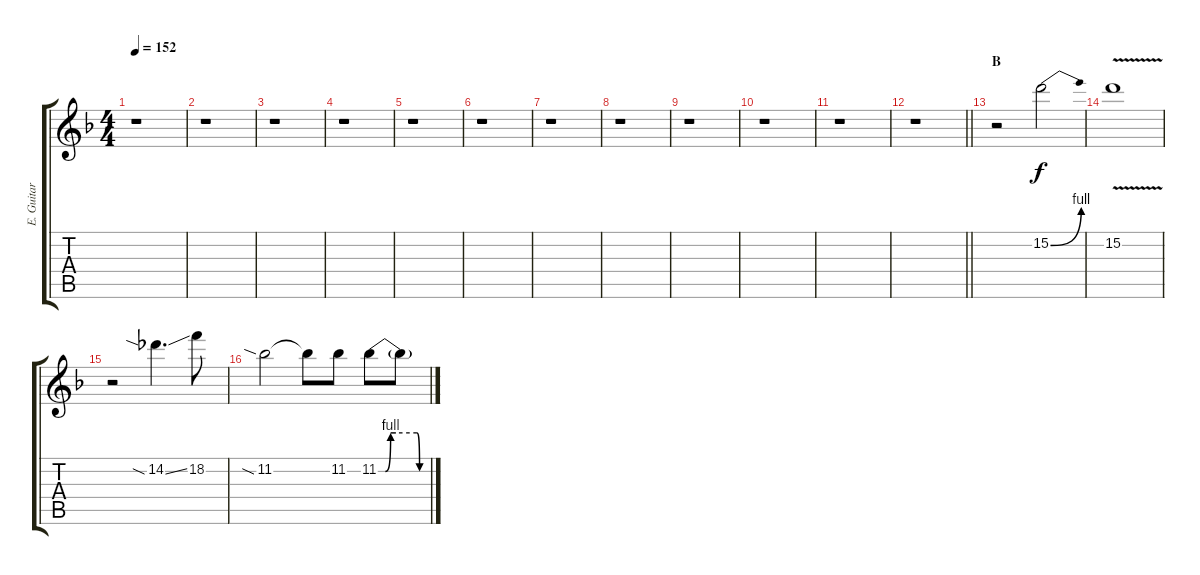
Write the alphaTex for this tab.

\track ("E. Guitar II" "E. Guitar ") {instrument overdrivenguitar}
\staff {score tabs}
\tuning (E4 B3 G3 D3 A2 E2) {hide}
\ts (4 4)
\tempo 152
\clef g2
\ks f
r.1{dy f} |
r.1 |
r.1 |
r.1 |
r.1 |
r.1 |
r.1 |
r.1 |
r.1 |
r.1 |
r.1 |
\barLineRight lightlight
r.1 |
\section ("" "B")
r.2 15.2{be (bend 0 0 60 4)}.2 |
15.2{v}.1 |
r.2 14.2{sia ss}.4{d} 18.2.8 |
11.2{sia}.2 11.2{t}.8 11.2.8 11.2{be (custom 0 0 8 0 14 4 20 4 44 4 47 0 60 0)}.8 11.2{t}.8
